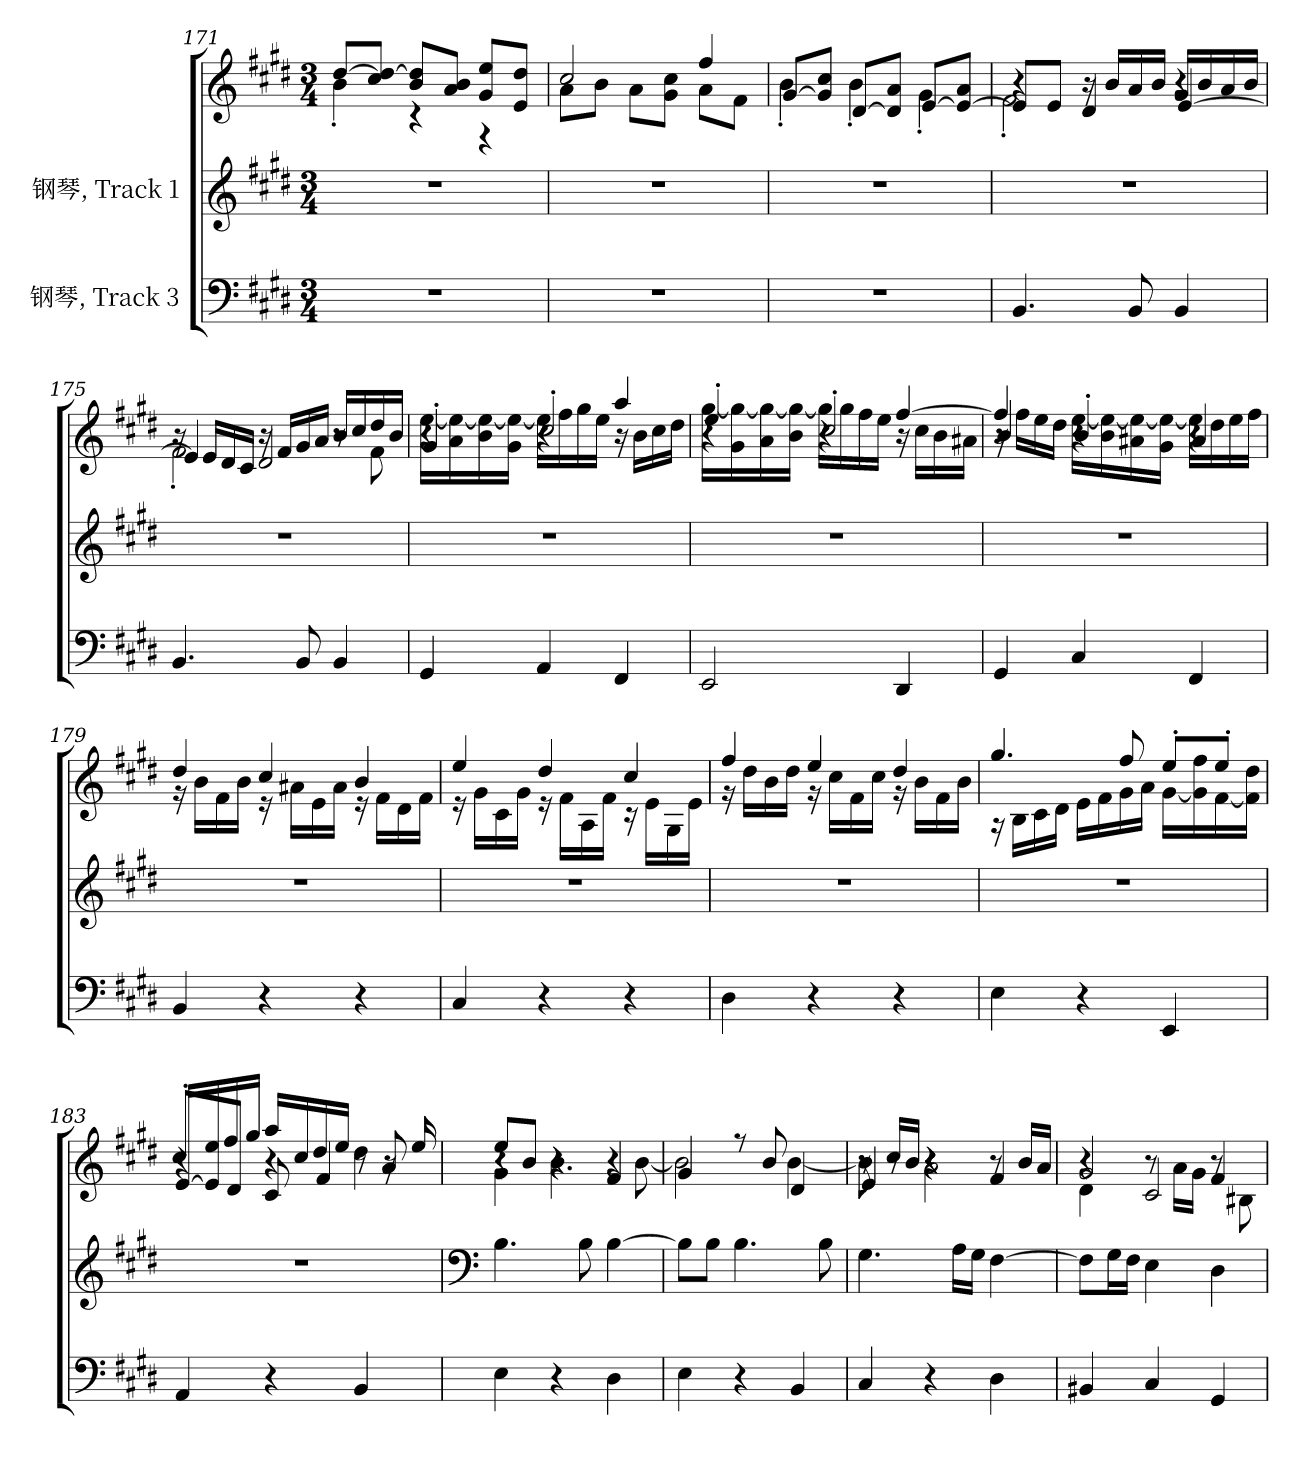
**kern	**kern	**kern
*part2	*part1	*part1
*staff3	*staff2	*staff1
*I"钢琴, Track 3	*I"钢琴, Track 1	*
!!LO:PB:g=z
*clefF4	*clefG2	*clefG2
*k[f#c#g#d#]	*k[f#c#g#d#]	*k[f#c#g#d#]
*M3/4	*M3/4	*M3/4
=171	=171	=171
*	*	*^
2.r	2.r	[8dd#/L	4b'\
.	.	8cc#/ 8dd#/_J	.
.	.	8b/ 8dd#/]L	4r
.	.	8a/ 8b/J	.
.	.	8g#/ 8ee/L	4r
.	.	8e/ 8dd#/J	.
=172	=172	=172	=172
2.r	2.r	2cc#/	8a\L
.	.	.	8b\J
.	.	.	8a\L
.	.	.	8g#\ 8cc#\J
.	.	4ff#/	8a\L
.	.	.	8f#\J
=173	=173	=173	=173
2.r	2.r	[8g#/L	4b'\
.	.	8g#/] 8cc#/J	.
.	.	[8d#/L	4b'\
.	.	8d#/] 8a/J	.
.	.	[8e/L	4g#'\
.	.	8e/_ 8a/J	.
=174	=174	=174	=174
*	*	*	*^
4.BB/	2.r	8e/L]	2f#'\	4r
.	.	8e/J	.	.
.	.	16r	.	4d#/
.	.	16b/LL	.	.
8BB/	.	16a/	.	.
.	.	16b/JJ	.	.
4BB/	.	16g#/LL	4r	[4e/
.	.	16b/	.	.
.	.	16a/	.	.
.	.	16b/JJ	.	.
!!LO:LB:g=z	!!	!!
=175	=175	=175	=175	=175
4.BB/	2.r	16r	2f#'\	4e/]
.	.	16e/LL	.	.
.	.	16d#/	.	.
.	.	16c#/JJ	.	.
.	.	16r	.	2d#/
.	.	16f#/LL	.	.
8BB/	.	16g#/	.	.
.	.	16a/JJ	.	.
4BB/	.	16b/LL	8r	.
.	.	16cc#/	.	.
.	.	16dd#/	8f#\	.
.	.	16b/JJ	.	.
=176	=176	=176	=176	=176
4GG#/	2.r	4r	[16ee\LL	4g#'/
.	.	.	16a\ 16ee\_	.
.	.	.	16b\ 16ee\_	.
.	.	.	16g#\ 16ee\_JJ	.
4AA/	.	4r	16ee\LL]	2cc#'/
.	.	.	16ff#\	.
.	.	.	16gg#\	.
.	.	.	16ee\JJ	.
4FF#/	.	4aa/	16r	.
.	.	.	16b\LL	.
.	.	.	16cc#\	.
.	.	.	16dd#\JJ	.
!!LO:LB:g=z	!!	!!
=177	=177	=177	=177	=177
2EE/	2.r	4r	[16gg#\LL	4ee'/
.	.	.	16g#\ 16gg#\_	.
.	.	.	16a\ 16gg#\_	.
.	.	.	16b\ 16gg#\_JJ	.
.	.	4r	16gg#\LL]	2cc#'/
.	.	.	16gg#\	.
.	.	.	16ff#\	.
.	.	.	16ee\JJ	.
4DD#/	.	[4ff#/	16r	.
.	.	.	16cc#\LL	.
.	.	.	16b\	.
.	.	.	16a#X\JJ	.
=178	=178	=178	=178	=178
4GG#/	2.r	4ff#/]	16r	4b/
.	.	.	16ff#\LL	.
.	.	.	16ee\	.
.	.	.	16dd#\JJ	.
4C#/	.	4r	[16ee\LL	4b'/
.	.	.	16b\ 16ee\_	.
.	.	.	16a#X\ 16ee\_	.
.	.	.	16g#\ 16ee\_JJ	.
4FF#/	.	4r	16ee\LL]	4a#/
.	.	.	16dd#\	.
.	.	.	16ee\	.
.	.	.	16ff#\JJ	.
*	*	*	*v	*v
!!LO:LB:g=z
=179	=179	=179	=179
4BB/	2.r	4dd#/	16r
.	.	.	16b\LL
.	.	.	16f#\
.	.	.	16b\JJ
4r	.	4cc#/	16r
.	.	.	16a#X\LL
.	.	.	16e\
.	.	.	16a#\JJ
4r	.	4b/	16r
.	.	.	16f#\LL
.	.	.	16d#\
.	.	.	16f#\JJ
=180	=180	=180	=180
4C#/	2.r	4ee/	16r
.	.	.	16g#\LL
.	.	.	16c#\
.	.	.	16g#\JJ
4r	.	4dd#/	16r
.	.	.	16f#\LL
.	.	.	16A\
.	.	.	16f#\JJ
4r	.	4cc#/	16r
.	.	.	16e\LL
.	.	.	16G#\
.	.	.	16e\JJ
=181	=181	=181	=181
4D#\	2.r	4ff#/	16r
.	.	.	16dd#\LL
.	.	.	16b\
.	.	.	16dd#\JJ
4r	.	4ee/	16r
.	.	.	16cc#\LL
.	.	.	16f#\
.	.	.	16cc#\JJ
4r	.	4dd#/	16r
.	.	.	16b\LL
.	.	.	16f#\
.	.	.	16b\JJ
!!LO:PB:g=z	!!
=182	=182	=182	=182
4E\	2.r	4.gg#/	16r
.	.	.	16B\LL
.	.	.	16c#\
.	.	.	16d#\JJ
4r	.	.	16e\LL
.	.	.	16f#\
.	.	8ff#/	16g#\
.	.	.	16a\JJ
4EE/	.	8ee'/L	[16g#\LL
.	.	.	16g#\] 16ff#\
.	.	8ee'/J	[16f#\
.	.	.	16f#\] 16dd#\JJ
=183	=183	=183	=183
*	*	*	*^
4AA/	2.r	[16e/LL	4r	8cc#'/L
.	.	16e/] 16ee/	.	.
.	.	16ff#/	.	8d#/J
.	.	16gg#/JJ	.	.
4r	.	16aa/LL	4r	8c#/
.	.	16cc#/	.	.
.	.	16dd#/	.	4f#/
.	.	16ee/JJ	.	.
4BB/	.	8r	4dd#\	.
.	.	16r	.	8a/
.	.	16ee/	.	.
=184	=184	=184	=184	=184
*	*clefF4	*	*	*
4E\	4.B\	8ee/L	4g#\	4r
.	.	8b/J	.	.
4r	.	4r	4.b\	4r
.	8B\	.	.	.
4D#\	[4B\	4r	.	4f#/
.	.	.	[8b\	.
*	*	*	*v	*v
!!LO:LB:g=z
=185	=185	=185	=185
4E\	8B\L]	4g#/	2b\]
.	8B\J	.	.
4r	4.B\	8r	.
.	.	8b/	.
4BB/	.	4d#/	[4b\
.	8B\	.	.
=186	=186	=186	=186
*	*	*	*^
4C#/	4.G#\	8r	8b\]	4e/
.	.	16cc#/LL	8r	.
.	.	16b/JJ	.	.
4r	.	4r	2a\	4r
.	16A\LL	.	.	.
.	16G#\JJ	.	.	.
4D#\	[4F#\	8r	.	4f#/
.	.	16b/LL	.	.
.	.	16a/JJ	.	.
=187	=187	=187	=187	=187
4BB#X/	8F#\L]	2g#/	4d#\	4r
.	16G#\L	.	.	.
.	16F#\JJ	.	.	.
4C#/	4E\	.	8r	2c#/
.	.	.	16a\LL	.
.	.	.	16g#\JJ	.
4GG#/	4D#\	4f#/	8r	.
.	.	.	8B#X\	.
*	*	*v	*v	*v
=	=	=
*-	*-	*-
